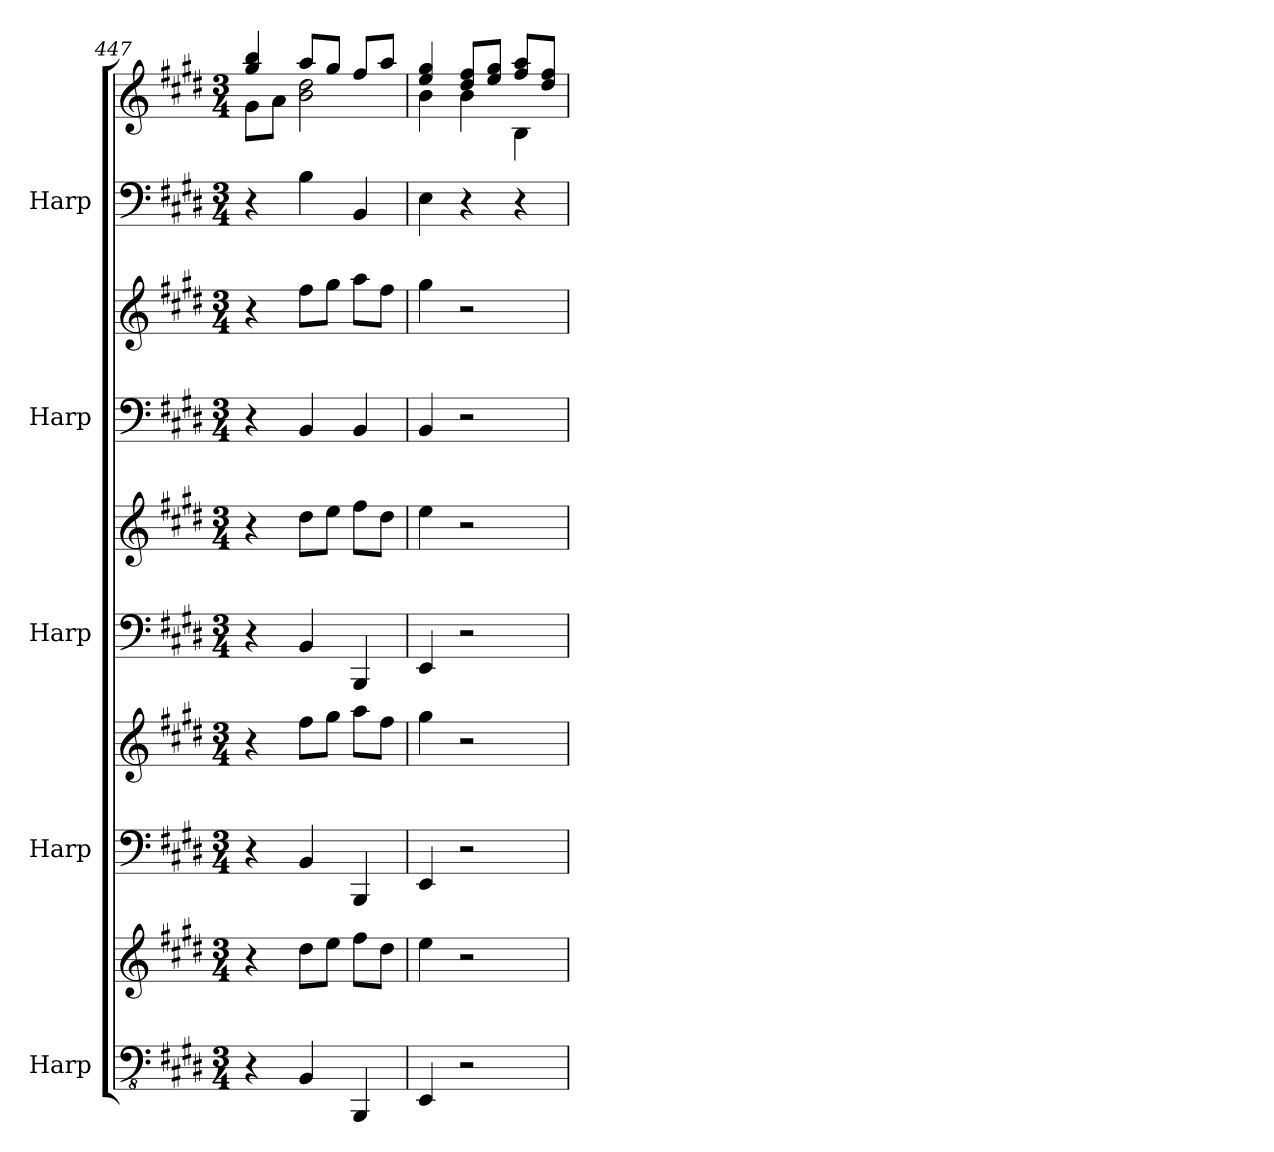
**kern	**kern	**kern	**kern	**kern	**kern	**kern	**kern	**kern	**kern
*part5	*part5	*part4	*part4	*part3	*part3	*part2	*part2	*part1	*part1
*staff10	*staff9	*staff8	*staff7	*staff6	*staff5	*staff4	*staff3	*staff2	*staff1
*I"Harp	*	*I"Harp	*	*I"Harp	*	*I"Harp	*	*I"Harp	*
*I'Hp	*	*I'Hp	*	*I'Hp	*	*I'Hp	*	*I'Hp	*
*clefFv4	*clefG2	*clefF4	*clefG2	*clefF4	*clefG2	*clefF4	*clefG2	*clefF4	*clefG2
*k[f#c#g#d#]	*k[f#c#g#d#]	*k[f#c#g#d#]	*k[f#c#g#d#]	*k[f#c#g#d#]	*k[f#c#g#d#]	*k[f#c#g#d#]	*k[f#c#g#d#]	*k[f#c#g#d#]	*k[f#c#g#d#]
*M3/4	*M3/4	*M3/4	*M3/4	*M3/4	*M3/4	*M3/4	*M3/4	*M3/4	*M3/4
=447	=447	=447	=447	=447	=447	=447	=447	=447	=447
*	*	*	*	*	*	*	*	*	*^
4r	4r	4r	4r	4r	4r	4r	4r	4r	4gg#/ 4bb/	8g#\L
.	.	.	.	.	.	.	.	.	.	8a\J
4BBB/	8dd#\L	4BB/	8ff#\L	4BB/	8dd#\L	4BB/	8ff#\L	4B\	8aa/L	2b\ 2dd#\
.	8ee\J	.	8gg#\J	.	8ee\J	.	8gg#\J	.	8gg#/J	.
4BBBB/	8ff#\L	4BBB/	8aa\L	4BBB/	8ff#\L	4BB/	8aa\L	4BB/	8ff#/L	.
.	8dd#\J	.	8ff#\J	.	8dd#\J	.	8ff#\J	.	8aa/J	.
=448	=448	=448	=448	=448	=448	=448	=448	=448	=448	=448
4EEE/	4ee\	4EE/	4gg#\	4EE/	4ee\	4BB/	4gg#\	4E\	4ee/ 4gg#/	4b\
2r	2r	2r	2r	2r	2r	2r	2r	4r	8dd#/ 8ff#/L	4b\
.	.	.	.	.	.	.	.	.	8ee/ 8gg#/J	.
.	.	.	.	.	.	.	.	4r	8ff#/ 8aa/L	4B\
.	.	.	.	.	.	.	.	.	8dd#/ 8ff#/J	.
*	*	*	*	*	*	*	*	*	*v	*v
=	=	=	=	=	=	=	=	=	=
*-	*-	*-	*-	*-	*-	*-	*-	*-	*-
